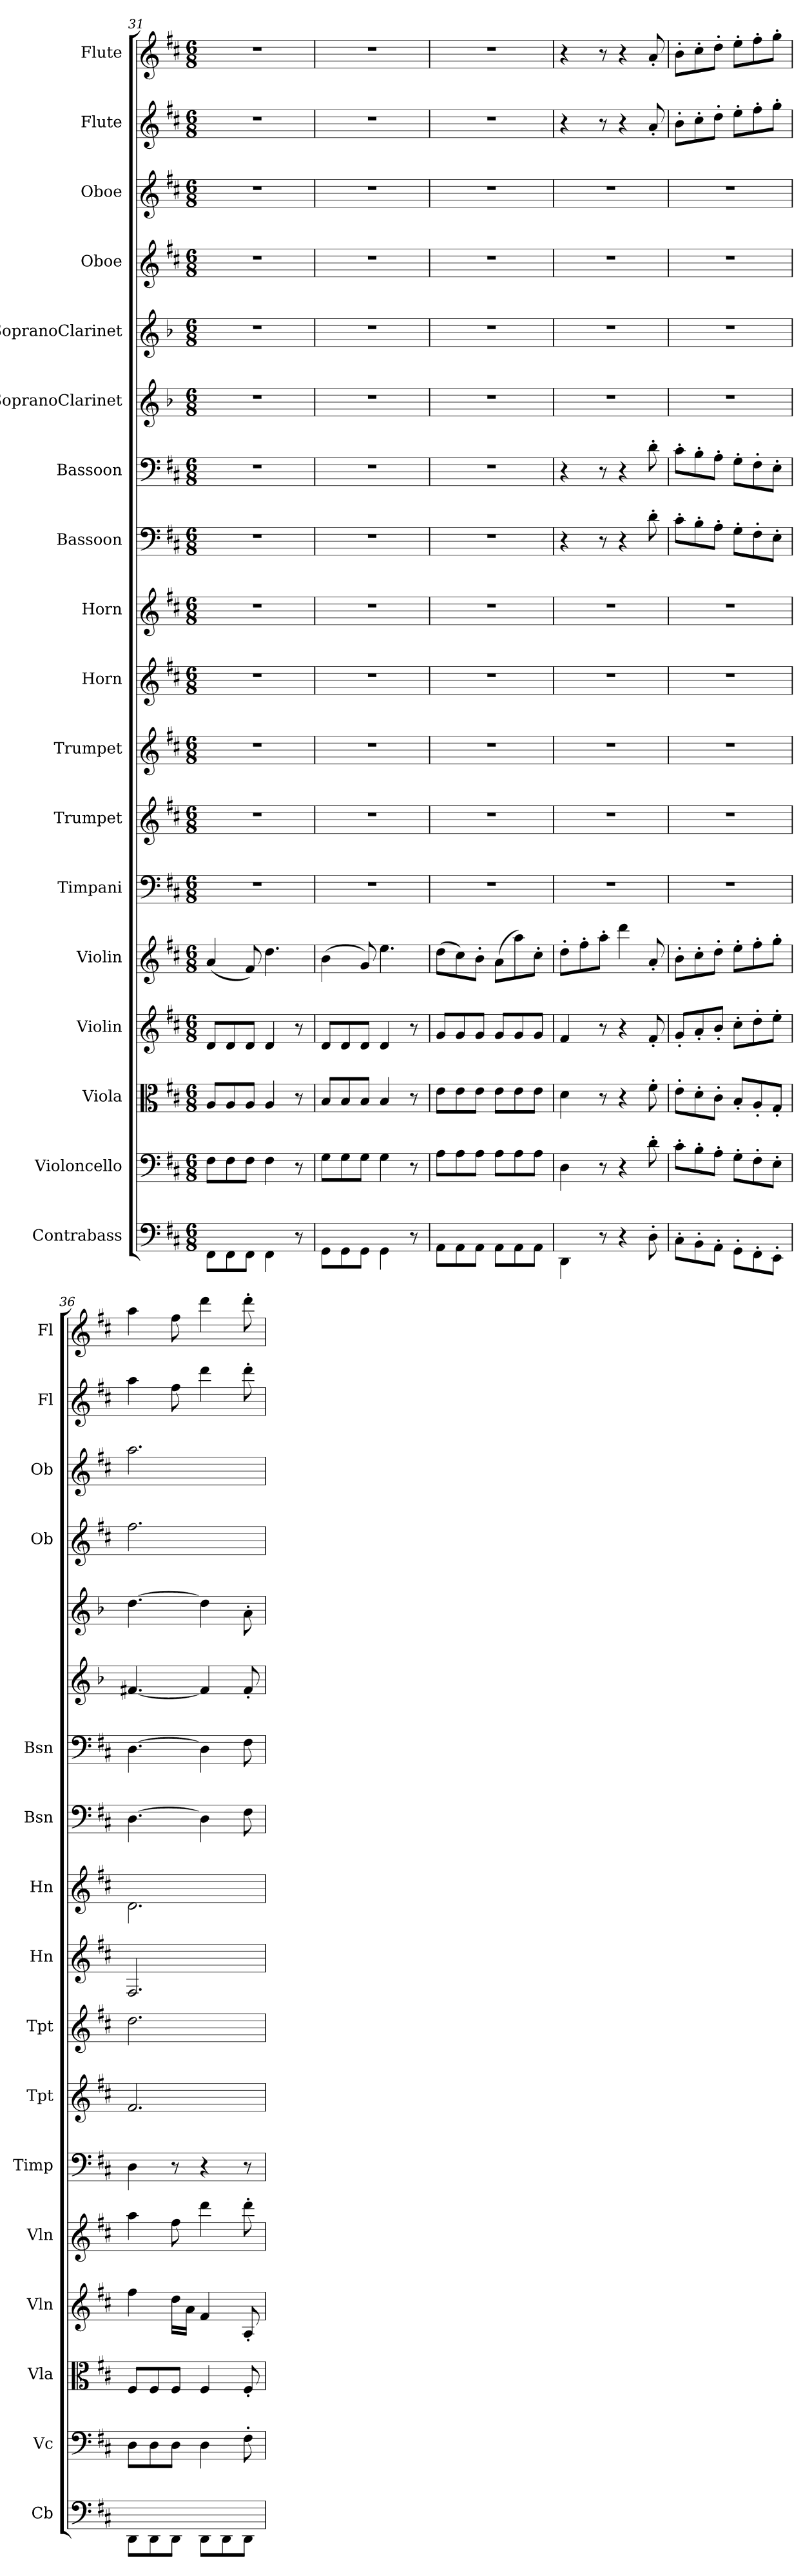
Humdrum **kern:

**kern	**kern	**kern	**kern	**kern	**kern	**kern	**kern	**kern	**kern	**kern	**kern	**kern	**kern	**kern	**kern	**kern	**kern
*part18	*part17	*part16	*part15	*part14	*part13	*part12	*part11	*part10	*part9	*part8	*part7	*part6	*part5	*part4	*part3	*part2	*part1
*staff18	*staff17	*staff16	*staff15	*staff14	*staff13	*staff12	*staff11	*staff10	*staff9	*staff8	*staff7	*staff6	*staff5	*staff4	*staff3	*staff2	*staff1
*I"Contrabass	*I"Violoncello	*I"Viola	*I"Violin	*I"Violin	*I"Timpani	*I"Trumpet	*I"Trumpet	*I"Horn	*I"Horn	*I"Bassoon	*I"Bassoon	*I"SopranoClarinet	*I"SopranoClarinet	*I"Oboe	*I"Oboe	*I"Flute	*I"Flute
*I'Cb	*I'Vc	*I'Vla	*I'Vln	*I'Vln	*I'Timp	*I'Tpt	*I'Tpt	*I'Hn	*I'Hn	*I'Bsn	*I'Bsn	*	*	*I'Ob	*I'Ob	*I'Fl	*I'Fl
*clefF4	*clefF4	*clefC3	*clefG2	*clefG2	*clefF4	*clefG2	*clefG2	*clefG2	*clefG2	*clefF4	*clefF4	*clefG2	*clefG2	*clefG2	*clefG2	*clefG2	*clefG2
*k[f#c#]	*k[f#c#]	*k[f#c#]	*k[f#c#]	*k[f#c#]	*k[f#c#]	*k[f#c#]	*k[f#c#]	*k[f#c#]	*k[f#c#]	*k[f#c#]	*k[f#c#]	*k[b-]	*k[b-]	*k[f#c#]	*k[f#c#]	*k[f#c#]	*k[f#c#]
*M6/8	*M6/8	*M6/8	*M6/8	*M6/8	*M6/8	*M6/8	*M6/8	*M6/8	*M6/8	*M6/8	*M6/8	*M6/8	*M6/8	*M6/8	*M6/8	*M6/8	*M6/8
=31	=31	=31	=31	=31	=31	=31	=31	=31	=31	=31	=31	=31	=31	=31	=31	=31	=31
8FF#\L	8F#\L	8A/L	8d/L	(4a/	2.r	2.r	2.r	2.r	2.r	2.r	2.r	2.r	2.r	2.r	2.r	2.r	2.r
8FF#\	8F#\	8A/	8d/	.	.	.	.	.	.	.	.	.	.	.	.	.	.
8FF#\J	8F#\J	8A/J	8d/J	8f#/)	.	.	.	.	.	.	.	.	.	.	.	.	.
4FF#\	4F#\	4A/	4d/	4.dd\	.	.	.	.	.	.	.	.	.	.	.	.	.
8r	8r	8r	8r	.	.	.	.	.	.	.	.	.	.	.	.	.	.
=32	=32	=32	=32	=32	=32	=32	=32	=32	=32	=32	=32	=32	=32	=32	=32	=32	=32
8GG\L	8G\L	8B/L	8d/L	(4b\	2.r	2.r	2.r	2.r	2.r	2.r	2.r	2.r	2.r	2.r	2.r	2.r	2.r
8GG\	8G\	8B/	8d/	.	.	.	.	.	.	.	.	.	.	.	.	.	.
8GG\J	8G\J	8B/J	8d/J	8g/)	.	.	.	.	.	.	.	.	.	.	.	.	.
4GG\	4G\	4B/	4d/	4.ee\	.	.	.	.	.	.	.	.	.	.	.	.	.
8r	8r	8r	8r	.	.	.	.	.	.	.	.	.	.	.	.	.	.
=33	=33	=33	=33	=33	=33	=33	=33	=33	=33	=33	=33	=33	=33	=33	=33	=33	=33
8AA\L	8A\L	8e\L	8g/L	(8dd\L	2.r	2.r	2.r	2.r	2.r	2.r	2.r	2.r	2.r	2.r	2.r	2.r	2.r
8AA\	8A\	8e\	8g/	8cc#\)	.	.	.	.	.	.	.	.	.	.	.	.	.
8AA\J	8A\J	8e\J	8g/J	8b'\J	.	.	.	.	.	.	.	.	.	.	.	.	.
8AA\L	8A\L	8e\L	8g/L	(8a\L	.	.	.	.	.	.	.	.	.	.	.	.	.
8AA\	8A\	8e\	8g/	8aa\)	.	.	.	.	.	.	.	.	.	.	.	.	.
8AA\J	8A\J	8e\J	8g/J	8cc#'\J	.	.	.	.	.	.	.	.	.	.	.	.	.
=34	=34	=34	=34	=34	=34	=34	=34	=34	=34	=34	=34	=34	=34	=34	=34	=34	=34
4DD\	4D\	4d\	4f#/	8dd'\L	2.r	2.r	2.r	2.r	2.r	4r	4r	2.r	2.r	2.r	2.r	4r	4r
.	.	.	.	8ff#'\	.	.	.	.	.	.	.	.	.	.	.	.	.
8r	8r	8r	8r	8aa'\J	.	.	.	.	.	8r	8r	.	.	.	.	8r	8r
4r	4r	4r	4r	4ddd\	.	.	.	.	.	4r	4r	.	.	.	.	4r	4r
8D'\	8d'\	8f#'\	8f#'/	8a'/	.	.	.	.	.	8d'\	8d'\	.	.	.	.	8a'/	8a'/
=35	=35	=35	=35	=35	=35	=35	=35	=35	=35	=35	=35	=35	=35	=35	=35	=35	=35
8C#'\L	8c#'\L	8e'\L	8g'/L	8b'\L	2.r	2.r	2.r	2.r	2.r	8c#'\L	8c#'\L	2.r	2.r	2.r	2.r	8b'\L	8b'\L
8BB'\	8B'\	8d'\	8a'/	8cc#'\	.	.	.	.	.	8B'\	8B'\	.	.	.	.	8cc#'\	8cc#'\
8AA'\J	8A'\J	8c#'\J	8b'/J	8dd'\J	.	.	.	.	.	8A'\J	8A'\J	.	.	.	.	8dd'\J	8dd'\J
8GG'\L	8G'\L	8B'/L	8cc#'\L	8ee'\L	.	.	.	.	.	8G'\L	8G'\L	.	.	.	.	8ee'\L	8ee'\L
8FF#'\	8F#'\	8A'/	8dd'\	8ff#'\	.	.	.	.	.	8F#'\	8F#'\	.	.	.	.	8ff#'\	8ff#'\
8EE'\J	8E'\J	8G'/J	8ee'\J	8gg'\J	.	.	.	.	.	8E'\J	8E'\J	.	.	.	.	8gg'\J	8gg'\J
=36	=36	=36	=36	=36	=36	=36	=36	=36	=36	=36	=36	=36	=36	=36	=36	=36	=36
8DD\L	8D\L	8F#/L	4ff#\	4aa\	4D\	2.f#/	2.dd\	2.F#/	2.d\	[4.D\	[4.D\	[4.f#X/	[4.dd\	2.ff#\	2.aa\	4aa\	4aa\
8DD\	8D\	8F#/	.	.	.	.	.	.	.	.	.	.	.	.	.	.	.
8DD\J	8D\J	8F#/J	16dd\LL	8ff#\	8r	.	.	.	.	.	.	.	.	.	.	8ff#\	8ff#\
.	.	.	16a\JJ	.	.	.	.	.	.	.	.	.	.	.	.	.	.
8DD\L	4D\	4F#/	4f#/	4ddd\	4r	.	.	.	.	4D\]	4D\]	4f#/]	4dd\]	.	.	4ddd\	4ddd\
8DD\	.	.	.	.	.	.	.	.	.	.	.	.	.	.	.	.	.
8DD\J	8F#'\	8F#'/	8A'/	8ddd'\	8r	.	.	.	.	8F#\	8F#\	8f#'/	8a'\	.	.	8ddd'\	8ddd'\
=	=	=	=	=	=	=	=	=	=	=	=	=	=	=	=	=	=
*-	*-	*-	*-	*-	*-	*-	*-	*-	*-	*-	*-	*-	*-	*-	*-	*-	*-
